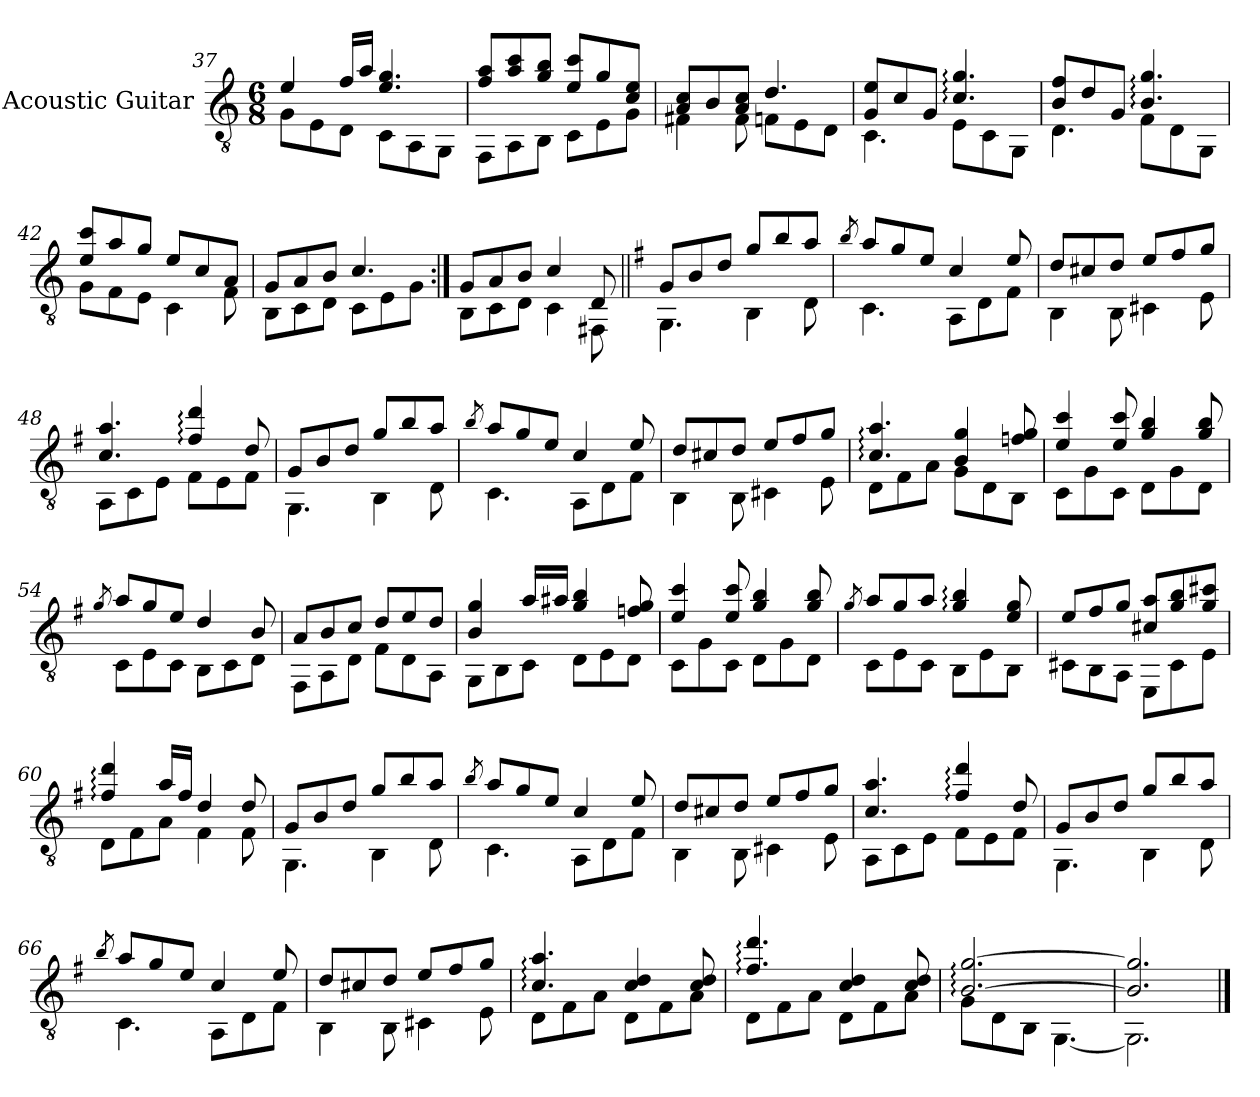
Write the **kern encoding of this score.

**kern
*part1
*staff1
*I"Acoustic Guitar
*I'Ac Gtr
!!LO:LB:g=z
*clefGv2
*k[]
*C:
*M6/8
=37
*^
4e/	8G\L
.	8E\
16f/LL	8D\J
16a/JJ	.
4.e/ 4.g/	8C\L
.	8AA\
.	8GG\J
=38	=38
8f/ 8a/L	8FF\L
8a/ 8cc/	8AA\
8g/ 8b/J	8BB\J
8e/ 8cc/L	8C\L
8g/	8E\
8c/ 8e/J	8G\J
=39	=39
8A/ 8c/L	4F#X\
8B/	.
8A/ 8c/J	8F#\
4.d/	8Fn\L
.	8E\
.	8D\J
!!LO:PB:g=z	!!
=40	=40
8G/ 8e/L	4.C\
8c/	.
8G/J	.
4.c/: 4.g/:	8E\L
.	8C\
.	8GG\J
=41	=41
8B/ 8f/L	4.D\
8d/	.
8G/J	.
4.B/: 4.g/:	8F\L
.	8D\
.	8GG\J
=42	=42
8e/ 8cc/L	8G\L
8a/	8F\
8g/J	8E\J
8e/L	4C\
8c/	.
8A/J	8F\
!!LO:LB:g=z	!!
=43	=43
8G/L	8BB\L
8A/	8C\
8B/J	8D\J
4.c/	8C\L
.	8E\
.	8G\J
=44:|!	=44:|!
8G/L	8BB\L
8A/	8C\
8B/J	8D\J
4c/	4C\
8D/	8FF#X\
=45||	=45||
*k[f#]	*
*G:	*
8G/L	4.GG\
8B/	.
8d/J	.
8g/L	4BB\
8b/	.
8a/J	8D\
!!LO:LB:g=z	!!
=46	=46
8qb/	.
8a/L	4.C\
8g/	.
8e/J	.
4c/	8AA\L
.	8D\
8e/	8F#\J
=47	=47
8d/L	4BB\
8c#X/	.
8d/J	8BB\
8e/L	4C#X\
8f#/	.
8g/J	8E\
=48	=48
4.c/ 4.a/	8AA\L
.	8C\
.	8E\J
4f#/: 4dd/:	8F#\L
.	8E\
8d/	8F#\J
!!LO:LB:g=z	!!
=49	=49
8G/L	4.GG\
8B/	.
8d/J	.
8g/L	4BB\
8b/	.
8a/J	8D\
=50	=50
8qb/	.
8a/L	4.C\
8g/	.
8e/J	.
4c/	8AA\L
.	8D\
8e/	8F#\J
=51	=51
8d/L	4BB\
8c#X/	.
8d/J	8BB\
8e/L	4C#X\
8f#/	.
8g/J	8E\
!!LO:LB:g=z	!!
=52	=52
4.c/: 4.a/:	8D\L
.	8F#\
.	8A\J
4B/ 4g/	8G\L
.	8D\
8fn/ 8g/	8BB\J
=53	=53
4e/ 4cc/	8C\L
.	8G\
8e/ 8cc/	8C\J
4g/ 4b/	8D\L
.	8G\
8g/ 8b/	8D\J
=54	=54
8qg/	.
8a/L	8C\L
8g/	8E\
8e/J	8C\J
4d/	8BB\L
.	8C\
8B/	8D\J
!!LO:LB:g=z	!!
=55	=55
8A/L	8FF#\L
8B/	8AA\
8c/J	8D\J
8d/L	8F#\L
8e/	8D\
8d/J	8AA\J
=56	=56
4B/ 4g/	8GG\L
.	8BB\
16a/LL	8C\J
16a#X/JJ	.
4g/ 4b/	8D\L
.	8E\
8fn/ 8g/	8D\J
=57	=57
4e/ 4cc/	8C\L
.	8G\
8e/ 8cc/	8C\J
4g/ 4b/	8D\L
.	8G\
8g/ 8b/	8D\J
!!LO:LB:g=z	!!
=58	=58
8qg/	.
8a/L	8C\L
8g/	8E\
8a/J	8C\J
4g/: 4b/:	8BB\L
.	8E\
8e/ 8g/	8BB\J
=59	=59
8e/L	8C#X\L
8f#/	8BB\
8g/J	8AA\J
8c#X/ 8a/L	8EE\L
8g/ 8b/	8C#\
8g/ 8cc#X/J	8E\J
=60	=60
4f#/: 4dd/:	8D\L
.	8F#\
16a/LL	8A\J
16f#/JJ	.
4d/	4F#\
8d/	8F#\
!!LO:PB:g=z	!!
=61	=61
8G/L	4.GG\
8B/	.
8d/J	.
8g/L	4BB\
8b/	.
8a/J	8D\
=62	=62
8qb/	.
8a/L	4.C\
8g/	.
8e/J	.
4c/	8AA\L
.	8D\
8e/	8F#\J
=63	=63
8d/L	4BB\
8c#X/	.
8d/J	8BB\
8e/L	4C#X\
8f#/	.
8g/J	8E\
!!LO:LB:g=z	!!
=64	=64
4.c/ 4.a/	8AA\L
.	8C\
.	8E\J
4f#/: 4dd/:	8F#\L
.	8E\
8d/	8F#\J
=65	=65
8G/L	4.GG\
8B/	.
8d/J	.
8g/L	4BB\
8b/	.
8a/J	8D\
=66	=66
8qb/	.
8a/L	4.C\
8g/	.
8e/J	.
4c/	8AA\L
.	8D\
8e/	8F#\J
!!LO:LB:g=z	!!
=67	=67
8d/L	4BB\
8c#X/	.
8d/J	8BB\
8e/L	4C#X\
8f#/	.
8g/J	8E\
=68	=68
4.c/: 4.a/:	8D\L
.	8F#\
.	8A\J
4c/ 4d/	8D\L
.	8F#\
8c/ 8d/	8A\J
=69	=69
4.f#/: 4.dd/:	8D\L
.	8F#\
.	8A\J
4c/ 4d/	8D\L
.	8F#\
8c/ 8d/	8A\J
!!LO:LB:g=z	!!
=70	=70
[2.B/: [2.g/:	8G\L
.	8D\
.	8BB\J
.	[4.GG\
=71	=71
2.B/] 2.g/]	2.GG\]
*v	*v
==
*-
